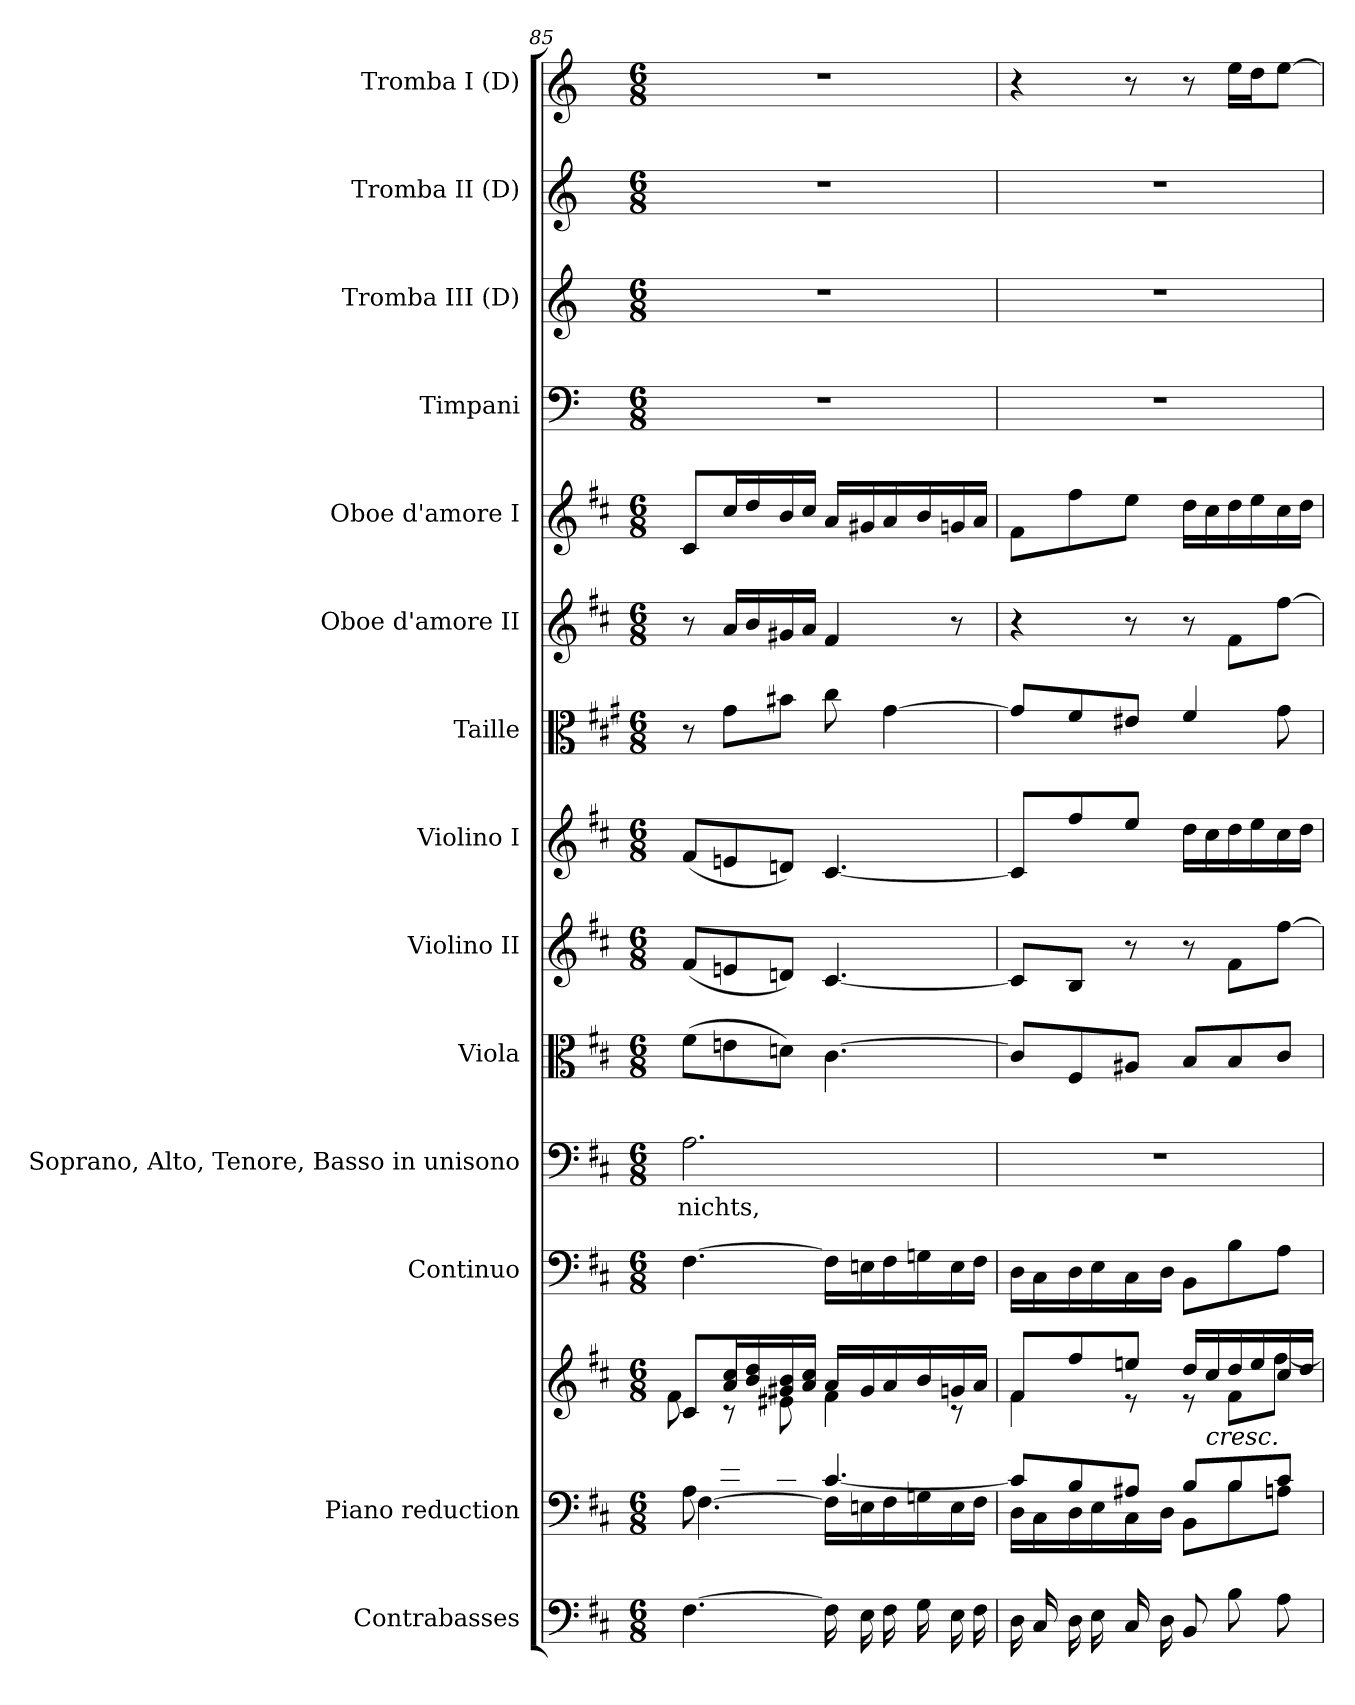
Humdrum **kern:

**kern	**kern	**kern	**kern	**kern	**text	**kern	**kern	**kern	**kern	**kern	**kern	**kern	**kern	**kern	**kern
*part14	*part13	*part13	*part12	*part11	*part11	*part10	*part9	*part8	*part7	*part6	*part5	*part4	*part3	*part2	*part1
*staff15	*staff14	*staff13	*staff12	*staff11	*staff11	*staff10	*staff9	*staff8	*staff7	*staff6	*staff5	*staff4	*staff3	*staff2	*staff1
*I"Contrabasses	*I"Piano reduction	*	*I"Continuo	*I"Soprano, Alto, Tenore, Basso in unisono	*	*I"Viola	*I"Violino II	*I"Violino I	*I"Taille	*I"Oboe d'amore II	*I"Oboe d'amore I	*I"Timpani	*I"Tromba III (D)	*I"Tromba II (D)	*I"Tromba I (D)
*I'Cbs.	*I'Pno	*	*	*	*	*	*	*	*	*I'Ob	*I'Ob	*I'Timp	*	*	*
*clefF4	*clefF4	*clefG2	*clefF4	*clefF4	*	*clefC3	*clefG2	*clefG2	*clefC3	*clefG2	*clefG2	*clefF4	*clefG2	*clefG2	*clefG2
*ITrd7c12	*	*	*	*	*	*	*	*	*ITrd4c7	*	*	*	*ITrd-1c-2	*ITrd-1c-2	*ITrd-1c-2
*k[f#c#]	*k[f#c#]	*k[f#c#]	*k[f#c#]	*k[f#c#]	*	*k[f#c#]	*k[f#c#]	*k[f#c#]	*k[f#c#]	*k[f#c#]	*k[f#c#]	*k[]	*k[f#c#]	*k[f#c#]	*k[f#c#]
*M6/8	*M6/8	*M6/8	*M6/8	*M6/8	*	*M6/8	*M6/8	*M6/8	*M6/8	*M6/8	*M6/8	*M6/8	*M6/8	*M6/8	*M6/8
=85	=85	=85	=85	=85	=85	=85	=85	=85	=85	=85	=85	=85	=85	=85	=85
*	*^	*^	*	*	*	*	*	*	*	*	*	*	*	*	*
*	*	*^	*	*^	*	*	*	*	*	*	*	*	*	*	*	*	*
!	!	!	!	!	!	!	!	!	!LO:LY:b	!	!	!	!	!	!	!	!	!	!
[4.FF#	8A\	8ryy	[4.F#\	8c#/L	8ryy	8f#\L	[4.F#\	2.A\	nichts,	(8f#\L	(8f#/L	(8f#/L	8r	8r	8c#/L	2.r	2.r	2.r	2.r
.	2ryy	8en/	.	16a/ 16cc#/L	8r	2ryy	.	.	.	8en\	8en/	8en/	8c#\L	16a/LL	16cc#/L	.	.	.	.
.	.	.	.	16b/ 16dd/	.	.	.	.	.	.	.	.	.	16b/	16dd/	.	.	.	.
.	.	8dn/J	.	16g#X/ 16b/	8e#X\	.	.	.	.	8dn\J)	8dn/J)	8dn/J)	8e#X\J	16g#X/	16b/	.	.	.	.
.	.	.	.	16a/ 16cc#/JJ	.	.	.	.	.	.	.	.	.	16a/JJ	16cc#/JJ	.	.	.	.
16FF#]	.	[4.c#/	16F#\LL]	16a/LL	4f#\	.	16F#\LL]	.	.	[4.c#\	[4.c#/	[4.c#/	8f#\	4f#/	16a/LL	.	.	.	.
16EE	.	.	16En\	16g#/	.	.	16En\	.	.	.	.	.	.	.	16g#X/	.	.	.	.
16FF#	.	.	16F#\	16a/	.	.	16F#\	.	.	.	.	.	[4c#\	.	16a/	.	.	.	.
16GG	.	.	16Gn\	16b/	.	.	16Gn\	.	.	.	.	.	.	.	16b/	.	.	.	.
16EE	8ryy	.	16E\	16gn/	8r	8ryy	16E\	.	.	.	.	.	.	8r	16gn/	.	.	.	.
16FF#	.	.	16F#\JJ	16a/JJ	.	.	16F#\JJ	.	.	.	.	.	.	.	16a/JJ	.	.	.	.
*	*	*v	*v	*	*	*	*	*	*	*	*	*	*	*	*	*	*	*	*
*	*	*	*	*v	*v	*	*	*	*	*	*	*	*	*	*	*	*	*
=86	=86	=86	=86	=86	=86	=86	=86	=86	=86	=86	=86	=86	=86	=86	=86	=86	=86
16DD	8c#/L]	16D\LL	8f#/L	4f#\	16D\LL	2.r	.	8c#/L]	8c#/L]	8c#/L]	8c#/L]	4r	8f#\L	2.r	2.r	2.r	4r
16CC#	.	16C#\	.	.	16C#\	.	.	.	.	.	.	.	.	.	.	.	.
16DD	8B/	16D\	8ff#/	.	16D\	.	.	8F#/	8B/J	8ff#/	8B/	.	8ff#\	.	.	.	.
16EE	.	16E\	.	.	16E\	.	.	.	.	.	.	.	.	.	.	.	.
16CC#	8A#X/J	16C#\	8een/J	8r	16C#\	.	.	8A#X/J	8r	8ee/J	8A#X/J	8r	8ee\J	.	.	.	8r
16DD	.	16D\JJ	.	.	16D\JJ	.	.	.	.	.	.	.	.	.	.	.	.
8BBB	8B/L	8BB\L	16dd/LL	8r	8BB\L	.	.	8B/L	8r	16dd\LL	4B/	8r	16dd\LL	.	.	.	8r
!	!	!	!LO:TX:b:i:t=cresc.	!	!	!	!	!	!	!	!	!	!	!	!	!	!
.	.	.	16cc#/	.	.	.	.	.	.	16cc#\	.	.	16cc#\	.	.	.	.
8BB	8B/	8B\	16dd/	8f#\L	8B\	.	.	8B/	8f#\L	16dd\	.	8f#\L	16dd\	.	.	.	16ff#\LL
.	.	.	16ee/	.	.	.	.	.	.	16ee\	.	.	16ee\	.	.	.	16ee\J
8AA	8c#/J	8An\J	16cc#/	[>8ff#\J	8A\J	.	.	8c#/J	[8ff#\J	16cc#\	8c#\	[8ff#\J	16cc#\	.	.	.	[8ff#\J
.	.	.	16dd/JJ	.	.	.	.	.	.	16dd\JJ	.	.	16dd\JJ	.	.	.	.
*	*v	*v	*	*	*	*	*	*	*	*	*	*	*	*	*	*	*
*	*	*v	*v	*	*	*	*	*	*	*	*	*	*	*	*	*
=	=	=	=	=	=	=	=	=	=	=	=	=	=	=	=
*-	*-	*-	*-	*-	*-	*-	*-	*-	*-	*-	*-	*-	*-	*-	*-
